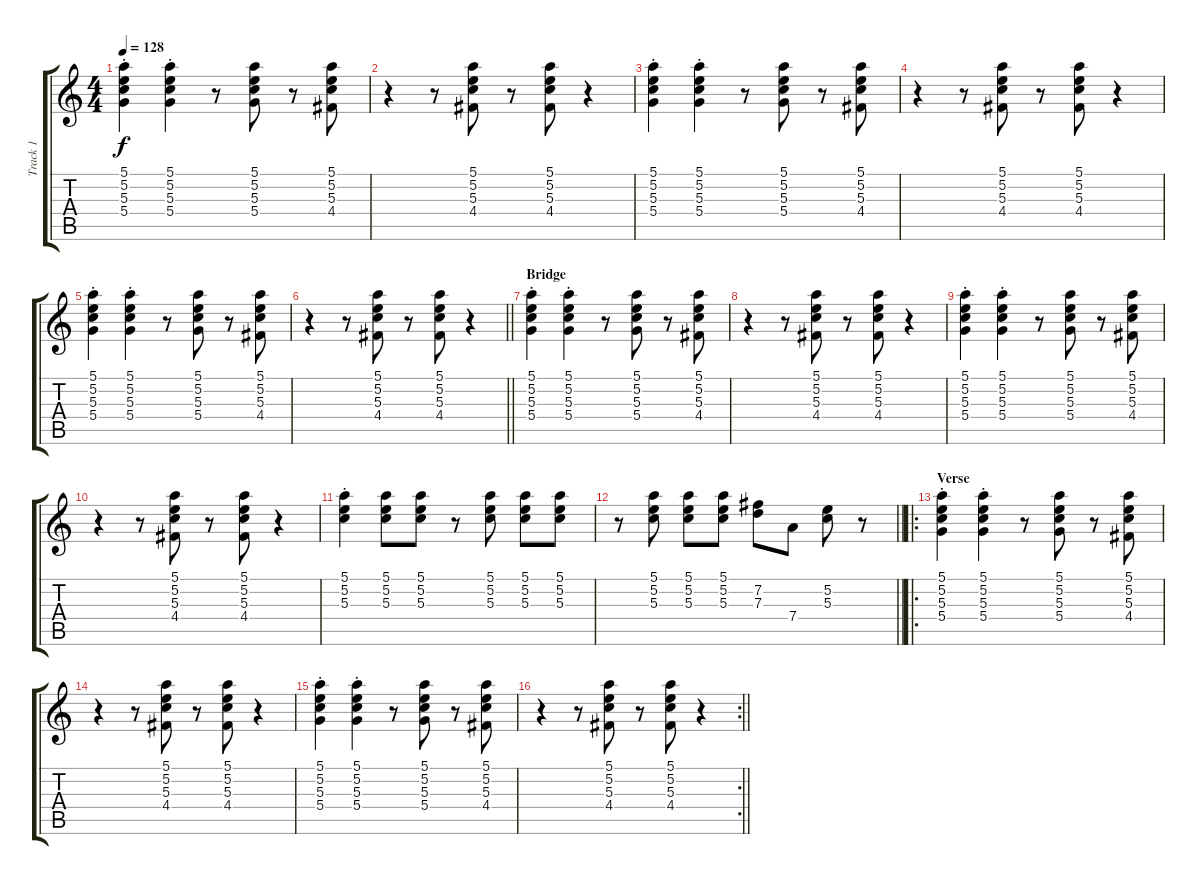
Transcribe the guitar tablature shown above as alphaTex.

\track ("Track 1" "Track 1") {instrument distortionguitar}
\staff {score tabs}
\tuning (E4 B3 G3 D3 A2 E2) {hide}
\ts (4 4)
\tempo 128
\clef g2
\ks c
(5.1{st} 5.2{st} 5.3{st} 5.4{st}).4{dy f} (5.1{st} 5.2{st} 5.3{st} 5.4{st}).4 r.8 (5.1 5.2 5.3 5.4).8 r.8 (5.1 5.2 5.3 4.4).8 |
r.4 r.8 (5.1 5.2 5.3 4.4).8 r.8 (5.1 5.2 5.3 4.4).8 r.4 |
(5.1{st} 5.2{st} 5.3{st} 5.4{st}).4 (5.1{st} 5.2{st} 5.3{st} 5.4{st}).4 r.8 (5.1 5.2 5.3 5.4).8 r.8 (5.1 5.2 5.3 4.4).8 |
r.4 r.8 (5.1 5.2 5.3 4.4).8 r.8 (5.1 5.2 5.3 4.4).8 r.4 |
(5.1{st} 5.2{st} 5.3{st} 5.4{st}).4 (5.1{st} 5.2{st} 5.3{st} 5.4{st}).4 r.8 (5.1 5.2 5.3 5.4).8 r.8 (5.1 5.2 5.3 4.4).8 |
\barLineRight lightlight
r.4 r.8 (5.1 5.2 5.3 4.4).8 r.8 (5.1 5.2 5.3 4.4).8 r.4 |
\section ("" "Bridge")
(5.1{st} 5.2{st} 5.3{st} 5.4{st}).4 (5.1{st} 5.2{st} 5.3{st} 5.4{st}).4 r.8 (5.1 5.2 5.3 5.4).8 r.8 (5.1 5.2 5.3 4.4).8 |
r.4 r.8 (5.1 5.2 5.3 4.4).8 r.8 (5.1 5.2 5.3 4.4).8 r.4 |
(5.1{st} 5.2{st} 5.3{st} 5.4{st}).4 (5.1{st} 5.2{st} 5.3{st} 5.4{st}).4 r.8 (5.1 5.2 5.3 5.4).8 r.8 (5.1 5.2 5.3 4.4).8 |
r.4 r.8 (5.1 5.2 5.3 4.4).8 r.8 (5.1 5.2 5.3 4.4).8 r.4 |
(5.1{st} 5.2{st} 5.3{st}).4 (5.1 5.2 5.3).8 (5.1 5.2 5.3).8 r.8 (5.1 5.2 5.3).8 (5.1 5.2 5.3).8 (5.1 5.2 5.3).8 |
\barLineRight lightlight
r.8 (5.1 5.2 5.3).8 (5.1 5.2 5.3).8 (5.1 5.2 5.3).8 (7.2 7.3).8 7.4.8 (5.2 5.3).8 r.8 |
\ro
\section ("" "Verse")
(5.1{st} 5.2{st} 5.3{st} 5.4{st}).4 (5.1{st} 5.2{st} 5.3{st} 5.4{st}).4 r.8 (5.1 5.2 5.3 5.4).8 r.8 (5.1 5.2 5.3 4.4).8 |
r.4 r.8 (5.1 5.2 5.3 4.4).8 r.8 (5.1 5.2 5.3 4.4).8 r.4 |
(5.1{st} 5.2{st} 5.3{st} 5.4{st}).4 (5.1{st} 5.2{st} 5.3{st} 5.4{st}).4 r.8 (5.1 5.2 5.3 5.4).8 r.8 (5.1 5.2 5.3 4.4).8 |
\rc 2
\barLineRight lightlight
r.4 r.8 (5.1 5.2 5.3 4.4).8 r.8 (5.1 5.2 5.3 4.4).8 r.4
